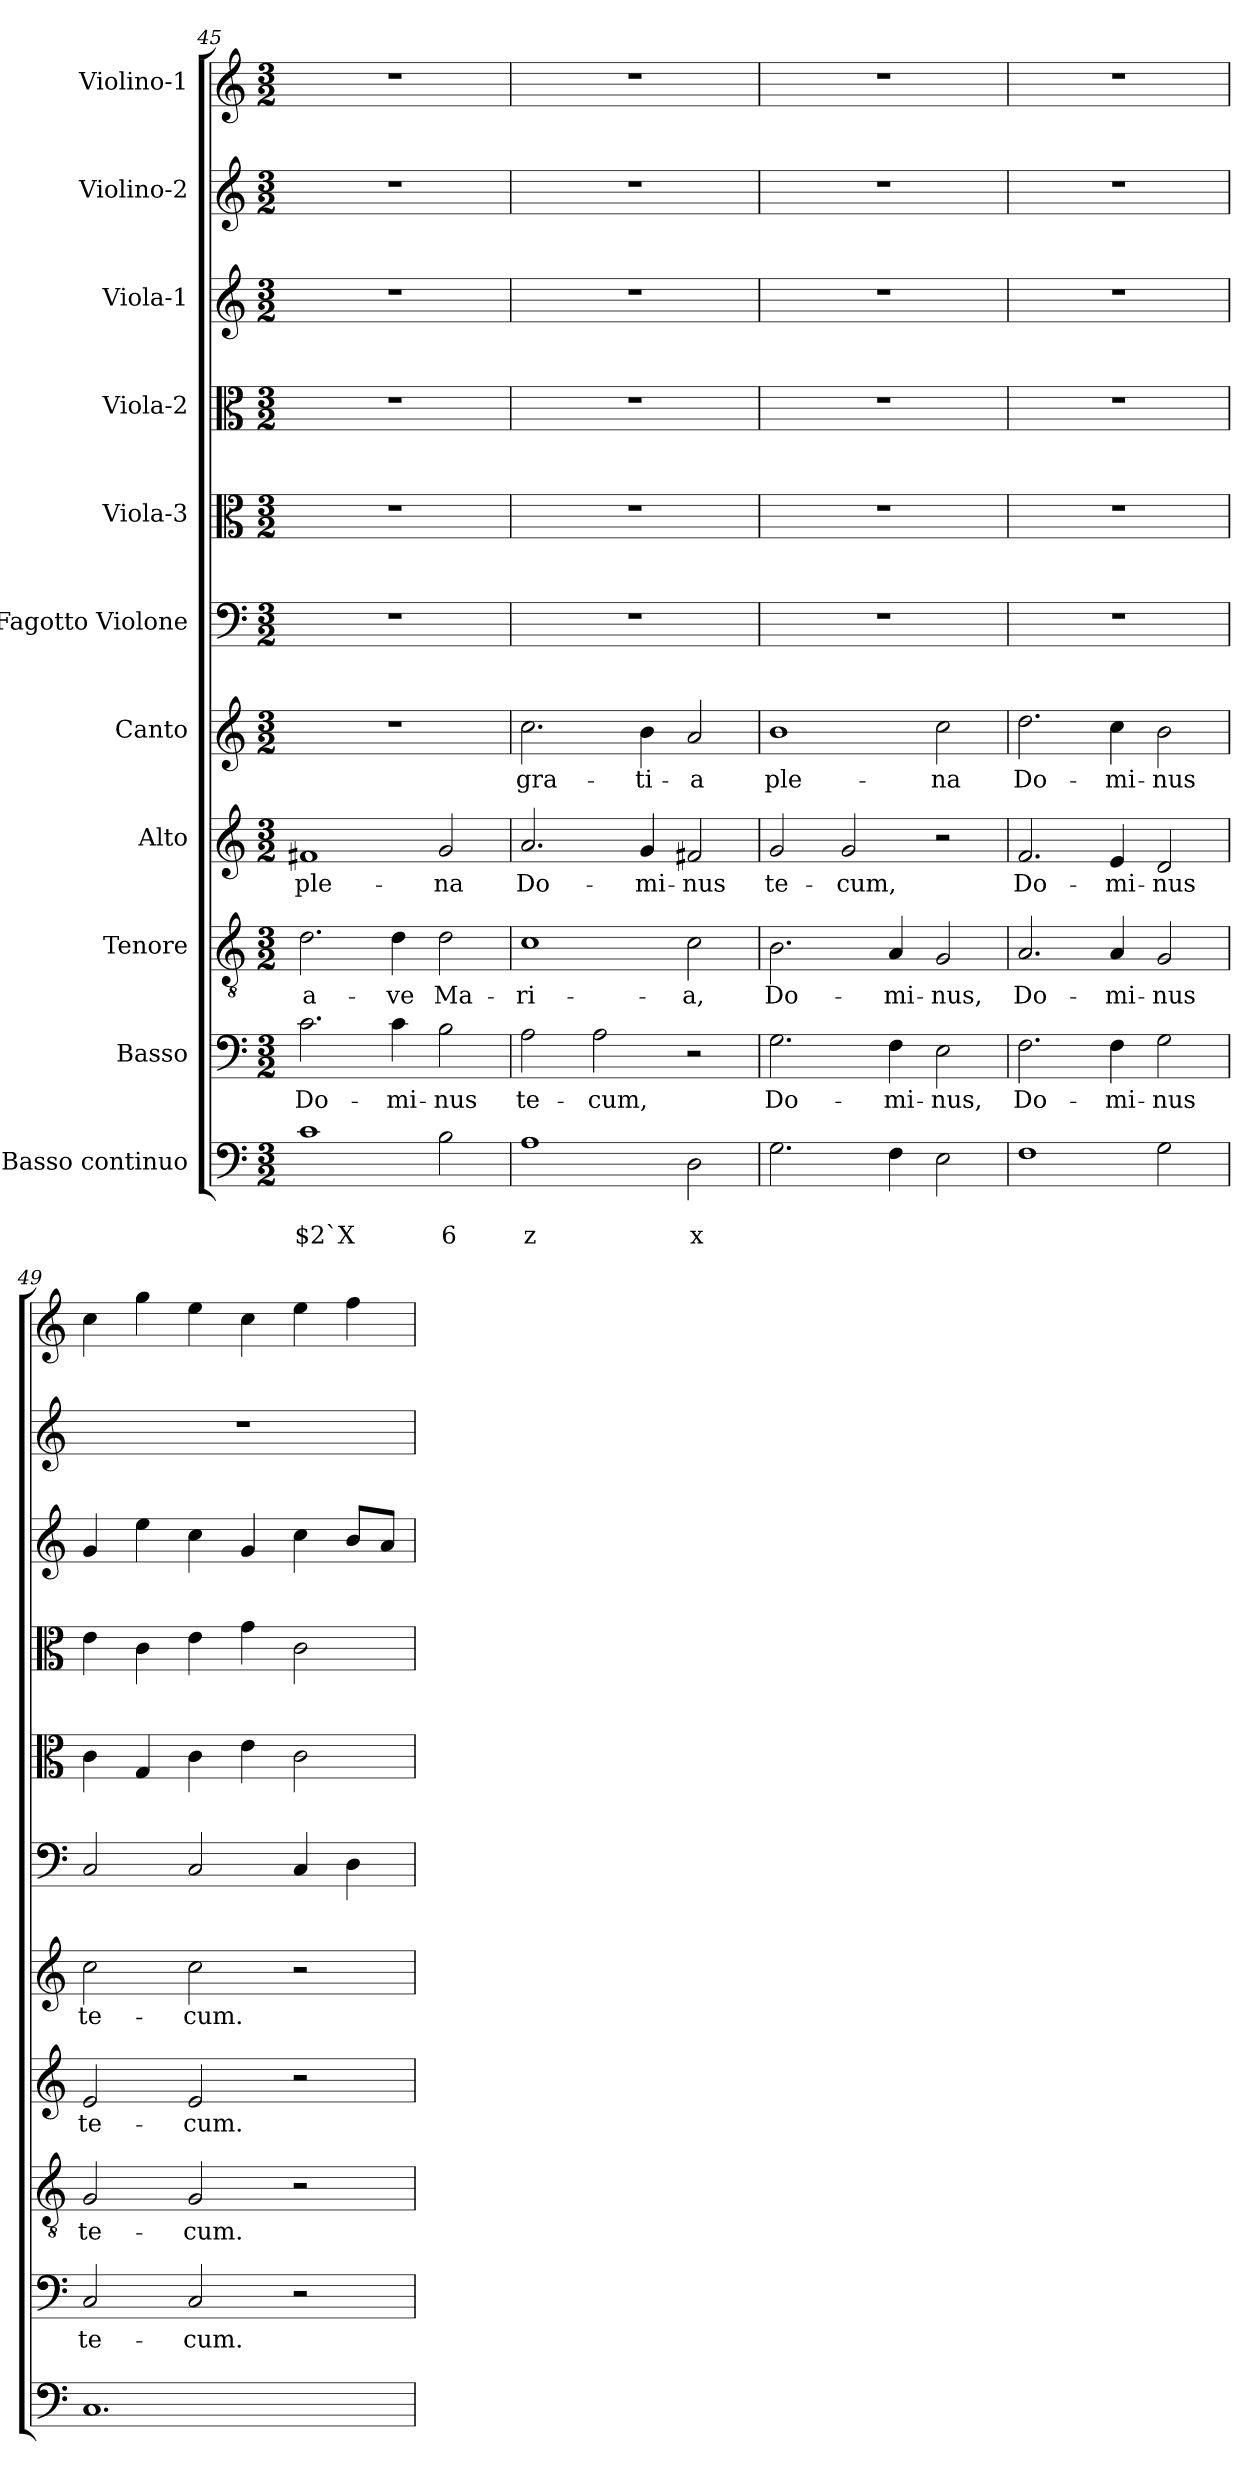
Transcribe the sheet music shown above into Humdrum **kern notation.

**kern	**text	**text	**kern	**text	**kern	**text	**kern	**text	**kern	**text	**kern	**kern	**kern	**kern	**kern	**kern
*part11	*part11	*part11	*part10	*part10	*part9	*part9	*part8	*part8	*part7	*part7	*part6	*part5	*part4	*part3	*part2	*part1
*staff11	*staff11	*staff11	*staff10	*staff10	*staff9	*staff9	*staff8	*staff8	*staff7	*staff7	*staff6	*staff5	*staff4	*staff3	*staff2	*staff1
*I"Basso continuo	*	*	*I"Basso	*	*I"Tenore	*	*I"Alto	*	*I"Canto	*	*I"Fagotto Violone	*I"Viola-3	*I"Viola-2	*I"Viola-1	*I"Violino-2	*I"Violino-1
*clefF4	*	*	*clefF4	*	*clefGv2	*	*clefG2	*	*clefG2	*	*clefF4	*clefC3	*clefC3	*clefG2	*clefG2	*clefG2
*k[]	*	*	*k[]	*	*k[]	*	*k[]	*	*k[]	*	*k[]	*k[]	*k[]	*k[]	*k[]	*k[]
*C:	*	*	*C:	*	*C:	*	*C:	*	*C:	*	*C:	*C:	*C:	*C:	*C:	*C:
*M3/2	*	*	*M3/2	*	*M3/2	*	*M3/2	*	*M3/2	*	*M3/2	*M3/2	*M3/2	*M3/2	*M3/2	*M3/2
=45	=45	=45	=45	=45	=45	=45	=45	=45	=45	=45	=45	=45	=45	=45	=45	=45
!	!	!LO:LY:b	!	!LO:LY:b	!	!LO:LY:b	!	!LO:LY:b	!	!	!	!	!	!	!	!
1c	.	$2`X	2.c\	Do-	2.d\	a-	1f#X	ple-	1.r	.	1.r	1.r	1.r	1.r	1.r	1.r
!	!	!	!	!LO:LY:b	!	!LO:LY:b	!	!	!	!	!	!	!	!	!	!
.	.	.	4c\	-mi-	4d\	-ve	.	.	.	.	.	.	.	.	.	.
!	!	!LO:LY:b	!	!LO:LY:b	!	!LO:LY:b	!	!LO:LY:b	!	!	!	!	!	!	!	!
2B\	.	6	2B\	-nus	2d\	Ma-	2g/	-na	.	.	.	.	.	.	.	.
=46	=46	=46	=46	=46	=46	=46	=46	=46	=46	=46	=46	=46	=46	=46	=46	=46
!	!	!LO:LY:b	!	!LO:LY:b	!	!LO:LY:b	!	!LO:LY:b	!	!LO:LY:b	!	!	!	!	!	!
1A	.	z	2A\	te-	1c	-ri-	2.a/	Do-	2.cc\	gra-	1.r	1.r	1.r	1.r	1.r	1.r
!	!	!	!	!LO:LY:b	!	!	!	!	!	!	!	!	!	!	!	!
.	.	.	2A\	-cum,	.	.	.	.	.	.	.	.	.	.	.	.
!	!	!	!	!	!	!	!	!LO:LY:b	!	!LO:LY:b	!	!	!	!	!	!
.	.	.	.	.	.	.	4g/	-mi-	4b\	-ti-	.	.	.	.	.	.
!	!	!LO:LY:b	!	!	!	!LO:LY:b	!	!LO:LY:b	!	!LO:LY:b	!	!	!	!	!	!
2D\	.	x	2r	.	2c\	-a,	2f#X/	-nus	2a/	-a	.	.	.	.	.	.
!!LO:PB:g=z
=47	=47	=47	=47	=47	=47	=47	=47	=47	=47	=47	=47	=47	=47	=47	=47	=47
!	!	!	!	!LO:LY:b	!	!LO:LY:b	!	!LO:LY:b	!	!LO:LY:b	!	!	!	!	!	!
2.G\	.	.	2.G\	Do-	2.B\	Do-	2g/	te-	1b	ple-	1.r	1.r	1.r	1.r	1.r	1.r
!	!	!	!	!	!	!	!	!LO:LY:b	!	!	!	!	!	!	!	!
.	.	.	.	.	.	.	2g/	-cum,	.	.	.	.	.	.	.	.
!	!	!	!	!LO:LY:b	!	!LO:LY:b	!	!	!	!	!	!	!	!	!	!
4F\	.	.	4F\	-mi-	4A/	-mi-	.	.	.	.	.	.	.	.	.	.
!	!	!	!	!LO:LY:b	!	!LO:LY:b	!	!	!	!LO:LY:b	!	!	!	!	!	!
2E\	.	.	2E\	-nus,	2G/	-nus,	2r	.	2cc\	-na	.	.	.	.	.	.
=48	=48	=48	=48	=48	=48	=48	=48	=48	=48	=48	=48	=48	=48	=48	=48	=48
!	!	!	!	!LO:LY:b	!	!LO:LY:b	!	!LO:LY:b	!	!LO:LY:b	!	!	!	!	!	!
1F	.	.	2.F\	Do-	2.A/	Do-	2.f/	Do-	2.dd\	Do-	1.r	1.r	1.r	1.r	1.r	1.r
!	!	!	!	!LO:LY:b	!	!LO:LY:b	!	!LO:LY:b	!	!LO:LY:b	!	!	!	!	!	!
.	.	.	4F\	-mi-	4A/	-mi-	4e/	-mi-	4cc\	-mi-	.	.	.	.	.	.
!	!	!	!	!LO:LY:b	!	!LO:LY:b	!	!LO:LY:b	!	!LO:LY:b	!	!	!	!	!	!
2G\	.	.	2G\	-nus	2G/	-nus	2d/	-nus	2b\	-nus	.	.	.	.	.	.
=49	=49	=49	=49	=49	=49	=49	=49	=49	=49	=49	=49	=49	=49	=49	=49	=49
!	!	!	!	!LO:LY:b	!	!LO:LY:b	!	!LO:LY:b	!	!LO:LY:b	!	!	!	!	!	!
1.C	.	.	2C/	te-	2G/	te-	2e/	te-	2cc\	te-	2C/	4c\	4e\	4g/	1.r	4cc\
.	.	.	.	.	.	.	.	.	.	.	.	4G/	4c\	4ee\	.	4gg\
!	!	!	!	!LO:LY:b	!	!LO:LY:b	!	!LO:LY:b	!	!LO:LY:b	!	!	!	!	!	!
.	.	.	2C/	-cum.	2G/	-cum.	2e/	-cum.	2cc\	-cum.	2C/	4c\	4e\	4cc\	.	4ee\
.	.	.	.	.	.	.	.	.	.	.	.	4e\	4g\	4g/	.	4cc\
.	.	.	2r	.	2r	.	2r	.	2r	.	4C/	2c\	2c\	4cc\	.	4ee\
.	.	.	.	.	.	.	.	.	.	.	4D\	.	.	8b/L	.	4ff\
.	.	.	.	.	.	.	.	.	.	.	.	.	.	8a/J	.	.
=	=	=	=	=	=	=	=	=	=	=	=	=	=	=	=	=
*-	*-	*-	*-	*-	*-	*-	*-	*-	*-	*-	*-	*-	*-	*-	*-	*-
